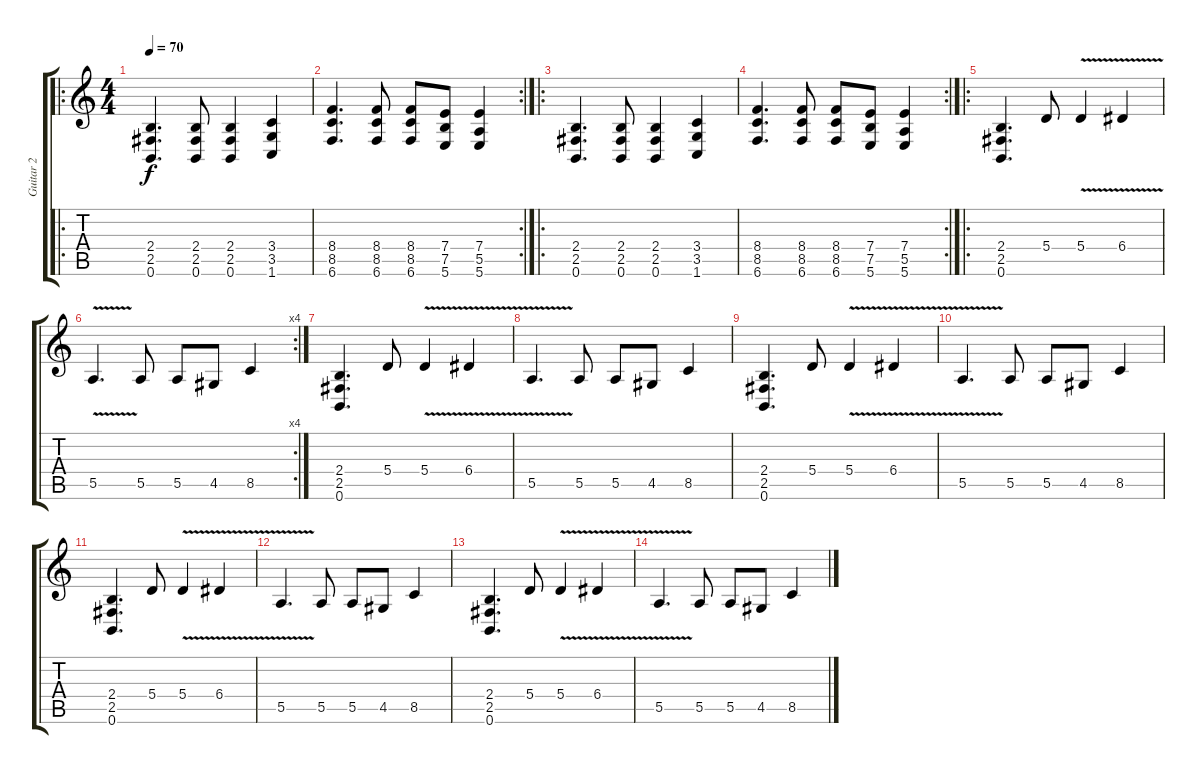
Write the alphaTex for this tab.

\track ("Guitar 2" "Guitar 2") {instrument distortionguitar}
\staff {score tabs}
\tuning (B3 Gb3 D3 A2 E2 B1) {hide}
\ro
\ts (4 4)
\tempo 70
\clef g2
\ks c
(2.4 2.5 0.6).4{d dy f} (2.4 2.5 0.6).8 (2.4 2.5 0.6).4 (3.4 3.5 1.6).4 |
\rc 2
(8.4 8.5 6.6).4{d} (8.4 8.5 6.6).8 (8.4 8.5 6.6).8 (7.4 7.5 5.6).8 (7.4 5.5 5.6).4 |
\ro
(2.4 2.5 0.6).4{d} (2.4 2.5 0.6).8 (2.4 2.5 0.6).4 (3.4 3.5 1.6).4 |
\rc 2
(8.4 8.5 6.6).4{d} (8.4 8.5 6.6).8 (8.4 8.5 6.6).8 (7.4 7.5 5.6).8 (7.4 5.5 5.6).4 |
\ro
(2.4 2.5 0.6).4{d} 5.4.8 5.4{v}.4 6.4{v}.4 |
\rc 4
5.5{v}.4{d} 5.5.8 5.5.8 4.5.8 8.5.4 |
(2.4 2.5 0.6).4{d} 5.4.8 5.4{v}.4 6.4{v}.4 |
5.5{v}.4{d} 5.5.8 5.5.8 4.5.8 8.5.4 |
(2.4 2.5 0.6).4{d} 5.4.8 5.4{v}.4 6.4{v}.4 |
5.5{v}.4{d} 5.5.8 5.5.8 4.5.8 8.5.4 |
(2.4 2.5 0.6).4{d} 5.4.8 5.4{v}.4 6.4{v}.4 |
5.5{v}.4{d} 5.5.8 5.5.8 4.5.8 8.5.4 |
(2.4 2.5 0.6).4{d} 5.4.8 5.4{v}.4 6.4{v}.4 |
5.5{v}.4{d} 5.5.8 5.5.8 4.5.8 8.5.4
